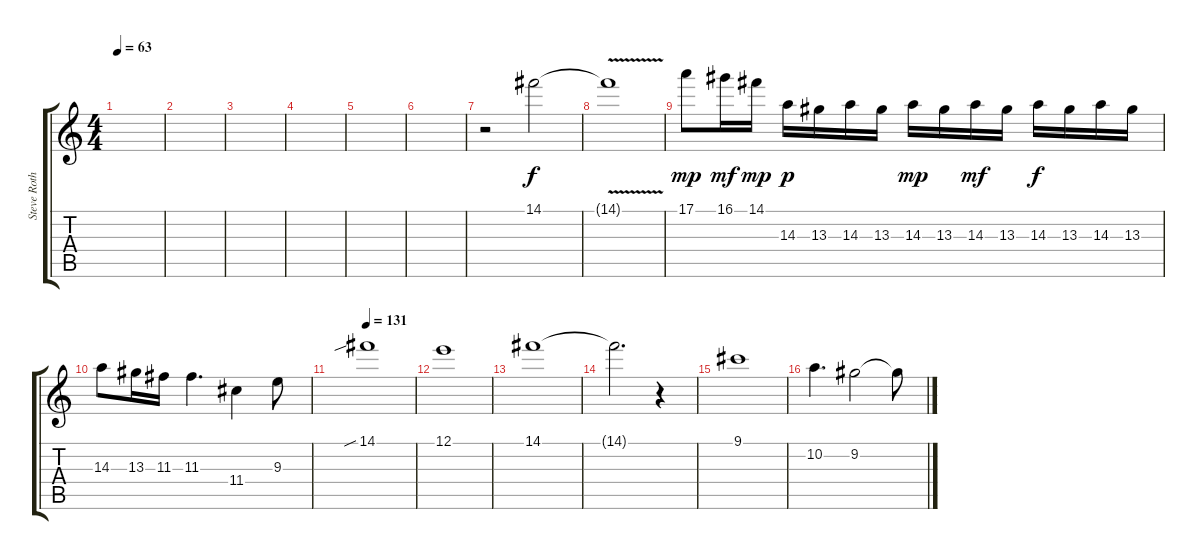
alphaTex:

\track ("Steve Rothery Solo" "Steve Roth") {instrument overdrivenguitar}
\staff {score tabs}
\tuning (E4 B3 G3 D3 A2 E2) {hide}
\ts (4 4)
\tempo 63
\clef g2
\ks c
|
|
|
|
|
|
r.2 14.1.2{instrument overdrivenguitar} |
14.1{v t}.1 |
17.1.8{dy mp} 16.1.16{dy mf} 14.1.16{dy mp} 14.3.16{dy p} 13.3.16 14.3.16 13.3.16 14.3.16{dy mp} 13.3.16 14.3.16{dy mf} 13.3.16 14.3.16{dy f} 13.3.16 14.3.16 13.3.16 |
14.3.8 13.3.16 11.3.16 11.3.4{d} 11.4.4 9.3.8 |
\tempo 131
14.1{sib}.1{volume 14} |
12.1.1 |
14.1.1 |
14.1{t}.2{d} r.4 |
9.1.1 |
10.2.4{d} 9.2.2 9.2{t}.8
